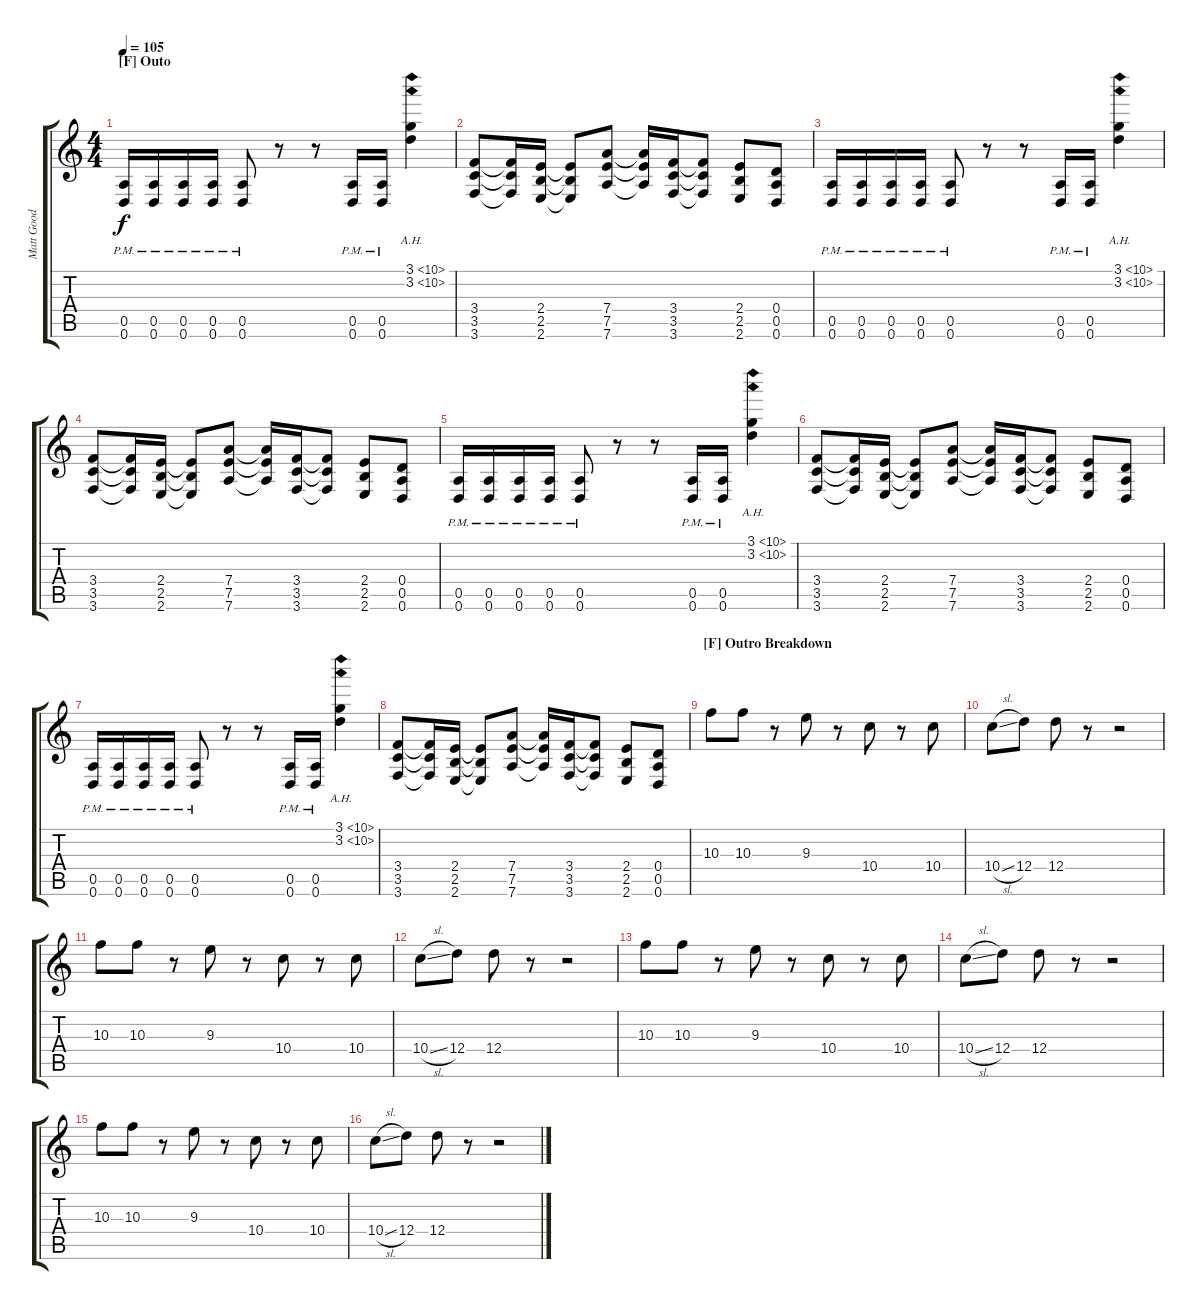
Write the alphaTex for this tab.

\track ("Matt Good" "Matt Good") {instrument distortionguitar}
\staff {score tabs}
\tuning (E4 B3 G3 D3 A2 D2) {hide}
\ts (4 4)
\section ("" "[F] Outo")
\tempo 105
\clef g2
\ks c
(0.5{pm} 0.6{pm}).16{dy f} (0.5{pm} 0.6{pm}).16 (0.5{pm} 0.6{pm}).16 (0.5{pm} 0.6{pm}).16 (0.5{pm} 0.6{pm}).8 r.8 r.8 (0.5{pm} 0.6{pm}).16 (0.5{pm} 0.6{pm}).16 (3.1{ah 7} 3.2{ah 7}).4 |
(3.4 3.5 3.6).8 (3.4{t} 3.5{t} 3.6{t}).16 (2.4 2.5 2.6).16 (2.4{t} 2.5{t} 2.6{t}).8 (7.4 7.5 7.6).8 (7.4{t} 7.5{t} 7.6{t}).16 (3.4 3.5 3.6).16 (3.4{t} 3.5{t} 3.6{t}).8 (2.4 2.5 2.6).8 (0.4 0.5 0.6).8 |
(0.5{pm} 0.6{pm}).16 (0.5{pm} 0.6{pm}).16 (0.5{pm} 0.6{pm}).16 (0.5{pm} 0.6{pm}).16 (0.5{pm} 0.6{pm}).8 r.8 r.8 (0.5{pm} 0.6{pm}).16 (0.5{pm} 0.6{pm}).16 (3.1{ah 7} 3.2{ah 7}).4 |
(3.4 3.5 3.6).8 (3.4{t} 3.5{t} 3.6{t}).16 (2.4 2.5 2.6).16 (2.4{t} 2.5{t} 2.6{t}).8 (7.4 7.5 7.6).8 (7.4{t} 7.5{t} 7.6{t}).16 (3.4 3.5 3.6).16 (3.4{t} 3.5{t} 3.6{t}).8 (2.4 2.5 2.6).8 (0.4 0.5 0.6).8 |
(0.5{pm} 0.6{pm}).16 (0.5{pm} 0.6{pm}).16 (0.5{pm} 0.6{pm}).16 (0.5{pm} 0.6{pm}).16 (0.5{pm} 0.6{pm}).8 r.8 r.8 (0.5{pm} 0.6{pm}).16 (0.5{pm} 0.6{pm}).16 (3.1{ah 7} 3.2{ah 7}).4 |
(3.4 3.5 3.6).8 (3.4{t} 3.5{t} 3.6{t}).16 (2.4 2.5 2.6).16 (2.4{t} 2.5{t} 2.6{t}).8 (7.4 7.5 7.6).8 (7.4{t} 7.5{t} 7.6{t}).16 (3.4 3.5 3.6).16 (3.4{t} 3.5{t} 3.6{t}).8 (2.4 2.5 2.6).8 (0.4 0.5 0.6).8 |
(0.5{pm} 0.6{pm}).16 (0.5{pm} 0.6{pm}).16 (0.5{pm} 0.6{pm}).16 (0.5{pm} 0.6{pm}).16 (0.5{pm} 0.6{pm}).8 r.8 r.8 (0.5{pm} 0.6{pm}).16 (0.5{pm} 0.6{pm}).16 (3.1{ah 7} 3.2{ah 7}).4 |
(3.4 3.5 3.6).8 (3.4{t} 3.5{t} 3.6{t}).16 (2.4 2.5 2.6).16 (2.4{t} 2.5{t} 2.6{t}).8 (7.4 7.5 7.6).8 (7.4{t} 7.5{t} 7.6{t}).16 (3.4 3.5 3.6).16 (3.4{t} 3.5{t} 3.6{t}).8 (2.4 2.5 2.6).8 (0.4 0.5 0.6).8 |
\section ("" "[F] Outro Breakdown")
10.3.8 10.3.8 r.8 9.3.8 r.8 10.4.8 r.8 10.4.8 |
10.4{sl}.8 12.4.8 12.4.8 r.8 r.2 |
10.3.8 10.3.8 r.8 9.3.8 r.8 10.4.8 r.8 10.4.8 |
10.4{sl}.8 12.4.8 12.4.8 r.8 r.2 |
10.3.8 10.3.8 r.8 9.3.8 r.8 10.4.8 r.8 10.4.8 |
10.4{sl}.8 12.4.8 12.4.8 r.8 r.2 |
10.3.8 10.3.8 r.8 9.3.8 r.8 10.4.8 r.8 10.4.8 |
10.4{sl}.8 12.4.8 12.4.8 r.8 r.2
